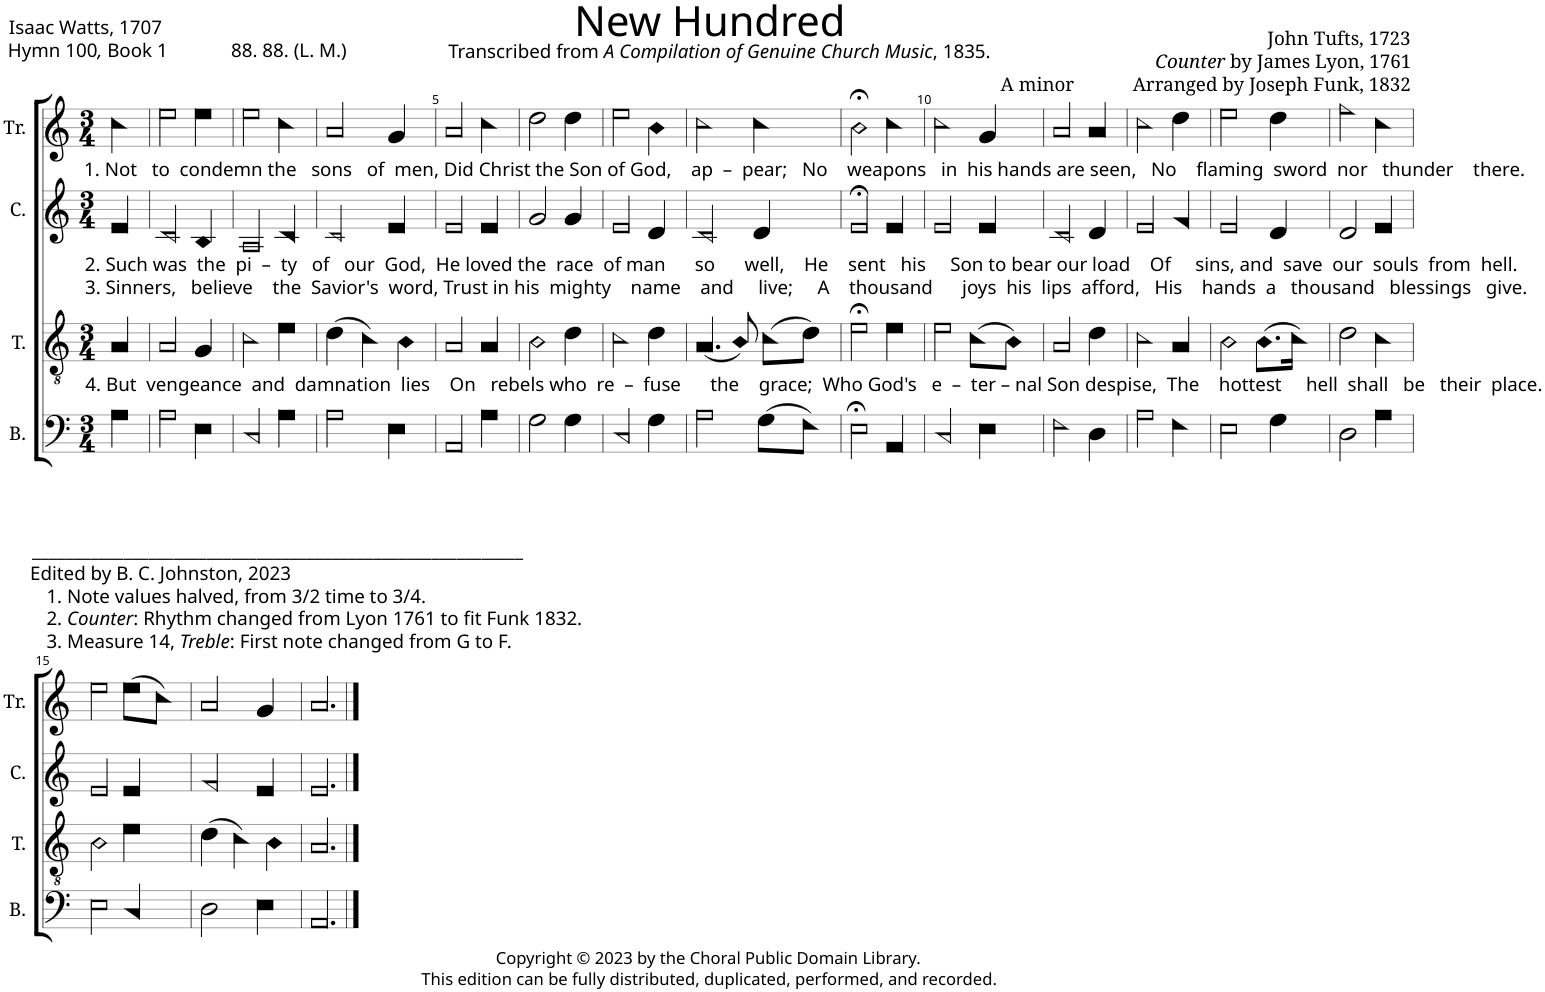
**kern	**kern	**kern	**kern
*part4	*part3	*part2	*part1
*staff4	*staff3	*staff2	*staff1
*I"B.	*I"T.	*I"C.	*I"Tr.
*I'B.	*I'T.	*I'C.	*I'Tr.
*clefF4	*clefGv2	*clefG2	*clefG2
*k[]	*k[]	*k[]	*k[]
*M3/4	*M3/4	*M3/4	*M3/4
=1	=1	=1	=1
!	!	!	!LO:TX:b:t=1. Not   to  condemn the   sons   of  men, Did Christ the Son of God,    ap  –  pear;   No    weapons   in  his hands are seen,   No    flaming  sword  nor   thunder    there.
!	!	!LO:TX:b:t=2. Such was  the  pi  –  ty   of   our  God,  He loved the  race  of man      so      well,    He    sent   his     Son to bear our load    Of     sins, and  save  our  souls  from  hell.	!
!	!	!LO:TX:b:t=3. Sinners,   believe    the  Savior's  word, Trust in his  mighty    name    and     live;     A    thousand      joys  his  lips  afford,   His    hands  a   thousand   blessings   give.	!
!	!LO:TX:b:t=4. But  vengeance  and  damnation  lies    On   rebels who  re  –  fuse      the    grace;  Who God's   e  –  ter – nal Son despise,  The    hottest     hell  shall   be   their  place.	!	!
!LO:TX:b:t=___________________________________________________________	!	!	!
!LO:TX:b:t=Edited by B. C. Johnston, 2023	!	!	!
!LO:TX:b:t=1. Note values halved, from 3/2 time to 3/4.	!	!	!
!LO:TX:b:t=2.	!	!	!
!LO:TX:b:i:t=Counter	!	!	!
!LO:TX:b:t=&colon; Rhythm changed from Lyon 1761 to fit Funk 1832.	!	!	!
!LO:TX:b:t=3. Measure 14,	!	!	!
!LO:TX:b:i:t=Treble	!	!	!
!LO:TX:b:t=&colon; First note changed from G to F.	!	!	!
4A!\	4A!/	4e!/	4cc!\
=2	=2	=2	=2
2A!\	2A!/	2c!/	2ee!\
4E!\	4G!/	4B!/	4ee!\
=3	=3	=3	=3
2C!/	2c!\	2A!/	2ee!\
4A!\	4e!\	4c!/	4cc!\
=4	=4	=4	=4
2A!\	(4d!\	2c/	2a!/
.	4c!\)	.	.
4E!\	4B!\	4e!/	4g!/
=5	=5	=5	=5
2AA!/	2A!/	2e!/	2a!/
4A!\	4A!/	4e!/	4cc!\
=6	=6	=6	=6
2G!\	2B!\	2g!/	2dd!\
4G!\	4d!\	4g!/	4dd!\
=7	=7	=7	=7
2C!/	2c!\	2e!/	2ee!\
4G!\	4d!\	4d!/	4b!\
=8	=8	=8	=8
2A!\	(4.A!/	2c!/	2cc!\
.	8B!/)	.	.
(8G!\L	(8c!\L	4d!/	4cc!\
8F!\J)	8d!\J)	.	.
=9	=9	=9	=9
2E;<!\	2e;<!\	2e;<!/	2b;<!\
4AA!/	4e!\	4e!/	4cc!\
=10	=10	=10	=10
2C!/	2e!\	2e!/	2cc!\
4E!\	(8c!\L	4e!/	4g!/
.	8B!\J)	.	.
=11	=11	=11	=11
2F!\	2A!/	2c!/	2a!/
4D!\	4d!\	4d!/	4a!/
=12	=12	=12	=12
2A!\	2c!\	2e!/	2cc!\
4F!\	4A!/	4f!/	4dd!\
=13	=13	=13	=13
2E!\	2B!\	2e!/	2ee!\
4G!\	(8.B!\L	4d!/	4dd!\
.	16c!\Jk)	.	.
=14	=14	=14	=14
2D!\	2d!\	2d!/	2ff!\
4A!\	4c!\	4e!/	4cc!\
!!LO:LB:g=z
=15	=15	=15	=15
2E!\	2B!\	2e!/	2ee!\
4C!/	4e!\	4e!/	(8ee!\L
.	.	.	8cc!\J)
=16	=16	=16	=16
2D!\	(4d!\	2f!/	2a!/
.	4c!\)	.	.
4E!\	4B!\	4e!/	4g!/
=17	=17	=17	=17
2.AA!/	2.A!/	2.e!/	2.a!/
==	==	==	==
*-	*-	*-	*-
